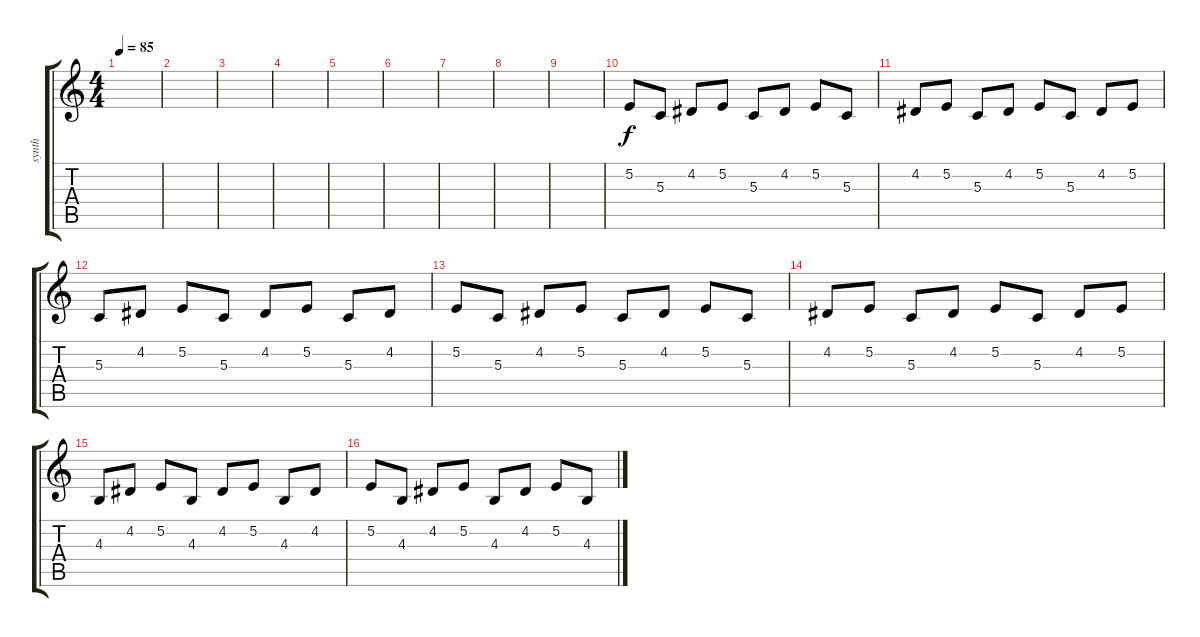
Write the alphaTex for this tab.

\track ("synth" "synth") {instrument synthvoice}
\staff {score tabs}
\tuning (E4 B3 G3 D3 A2 E2) {hide}
\ts (4 4)
\tempo 85
\clef g2
\ks c
|
|
|
|
|
|
|
|
|
5.2.8{volume 6} 5.3.8 4.2.8 5.2.8 5.3.8 4.2.8 5.2.8 5.3.8 |
4.2.8{volume 8} 5.2.8 5.3.8 4.2.8 5.2.8 5.3.8 4.2.8 5.2.8 |
5.3.8{volume 12} 4.2.8 5.2.8 5.3.8 4.2.8 5.2.8 5.3.8 4.2.8 |
5.2.8 5.3.8 4.2.8 5.2.8 5.3.8 4.2.8 5.2.8 5.3.8 |
4.2.8 5.2.8 5.3.8 4.2.8 5.2.8 5.3.8 4.2.8 5.2.8 |
4.3.8 4.2.8 5.2.8 4.3.8 4.2.8 5.2.8 4.3.8 4.2.8 |
5.2.8 4.3.8 4.2.8 5.2.8 4.3.8 4.2.8 5.2.8 4.3.8
